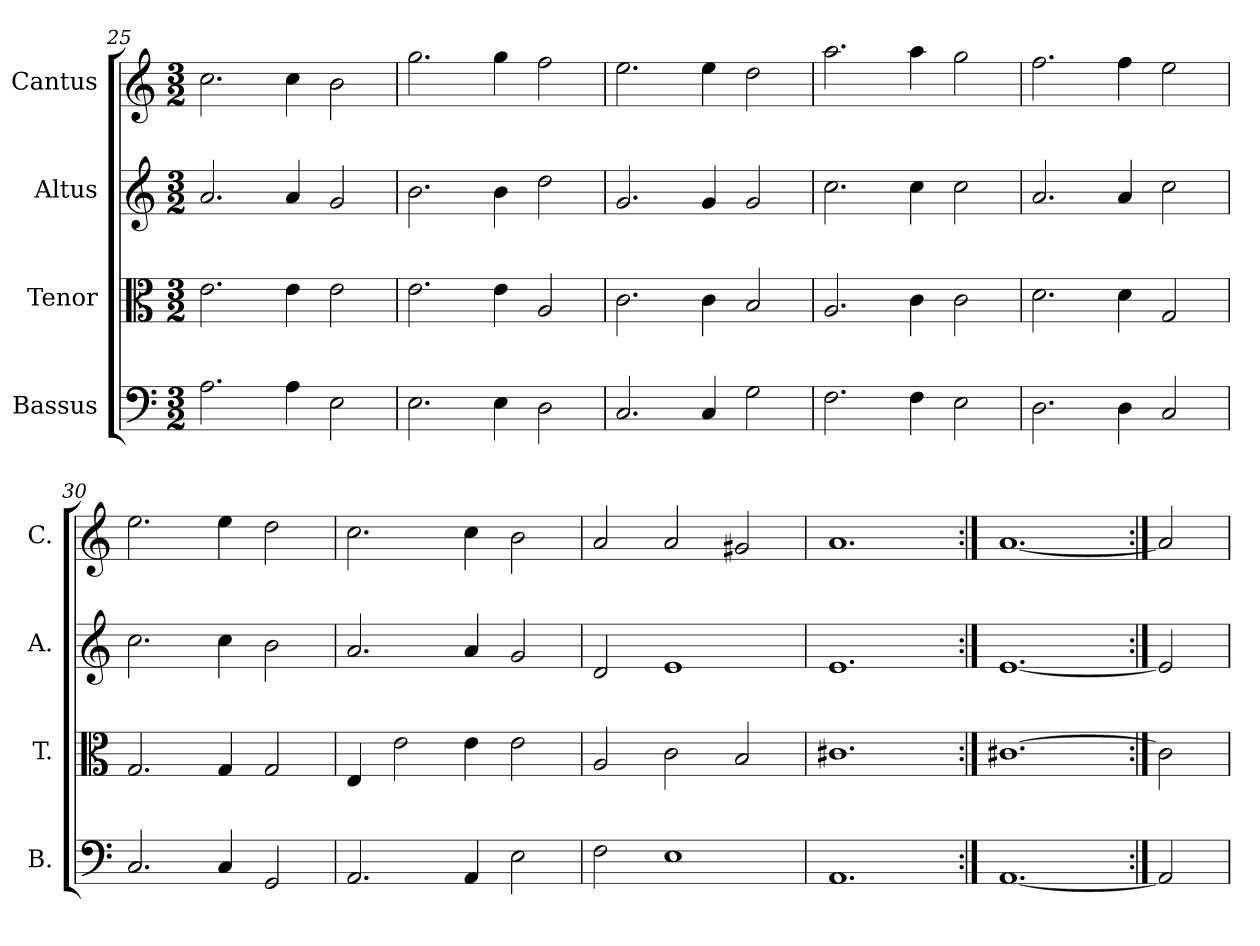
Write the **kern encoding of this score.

**kern	**kern	**kern	**kern
*part4	*part3	*part2	*part1
*staff4	*staff3	*staff2	*staff1
*I"Bassus	*I"Tenor	*I"Altus	*I"Cantus
*I'B.	*I'T.	*I'A.	*I'C.
*clefF4	*clefC3	*clefG2	*clefG2
*k[]	*k[]	*k[]	*k[]
*M3/2	*M3/2	*M3/2	*M3/2
=25	=25	=25	=25
2.A\	2.e\	2.a/	2.cc\
4A\	4e\	4a/	4cc\
2E\	2e\	2g/	2b\
=26	=26	=26	=26
2.E\	2.e\	2.b\	2.gg\
4E\	4e\	4b\	4gg\
2D\	2A/	2dd\	2ff\
=27	=27	=27	=27
2.C/	2.c\	2.g/	2.ee\
4C/	4c\	4g/	4ee\
2G\	2B/	2g/	2dd\
=28	=28	=28	=28
2.F\	2.A/	2.cc\	2.aa\
4F\	4c\	4cc\	4aa\
2E\	2c\	2cc\	2gg\
=29	=29	=29	=29
2.D\	2.d\	2.a/	2.ff\
4D\	4d\	4a/	4ff\
2C/	2G/	2cc\	2ee\
=30	=30	=30	=30
2.C/	2.G/	2.cc\	2.ee\
4C/	4G/	4cc\	4ee\
2GG/	2G/	2b\	2dd\
=31	=31	=31	=31
2.AA/	4E/	2.a/	2.cc\
.	2e\	.	.
4AA/	4e\	4a/	4cc\
2E\	2e\	2g/	2b\
=32	=32	=32	=32
2F\	2A/	2d/	2a/
1E	2c\	1e	2a/
.	2B/	.	2g#X/
=33	=33	=33	=33
1.AA	1.c#X	1.e	1.a
=34:|!	=34:|!	=34:|!	=34:|!
[1.AA	[1.c#X	[1.e	[1.a
=35:|!	=35:|!	=35:|!	=35:|!
2AA]	2c#]	2e]	2a]
=	=	=	=
*-	*-	*-	*-
